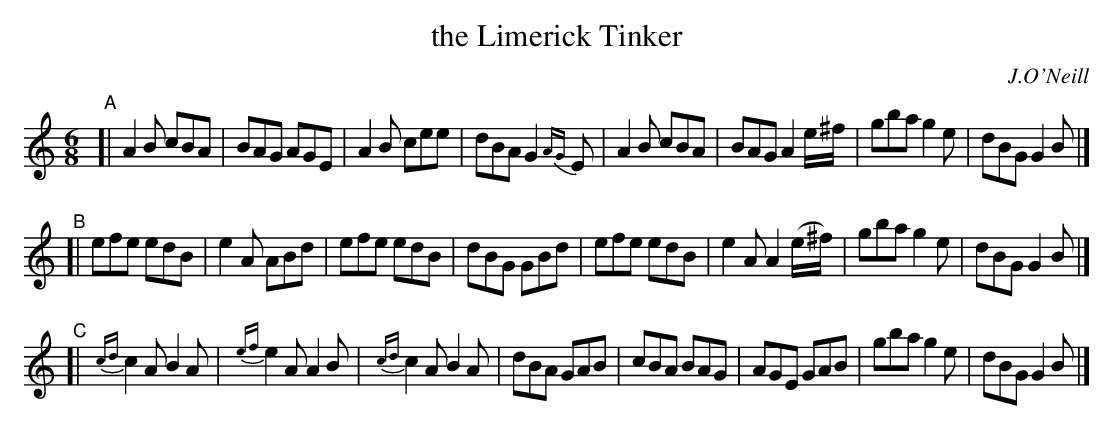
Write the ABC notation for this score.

X:1
T: the Limerick Tinker
O: J.O'Neill
M: 6/8
L: 1/8
K: Am
"^A"[|\
A2B cBA | BAG AGE | A2B cee | dBA G2{AG}E |\
A2B cBA | BAG A2e/^f/ | gba g2e | dBG G2B |]
"^B"[|\
efe edB | e2A ABd | efe edB | dBG GBd |\
efe edB | e2A A2(e/^f/) | gba g2e | dBG G2B |]
"^C"[|\
{cd}c2A B2A | {ef}e2A A2B | {cd}c2A B2A | dBA GAB |\
cBA BAG | AGE GAB | gba g2e | dBG G2B |]
